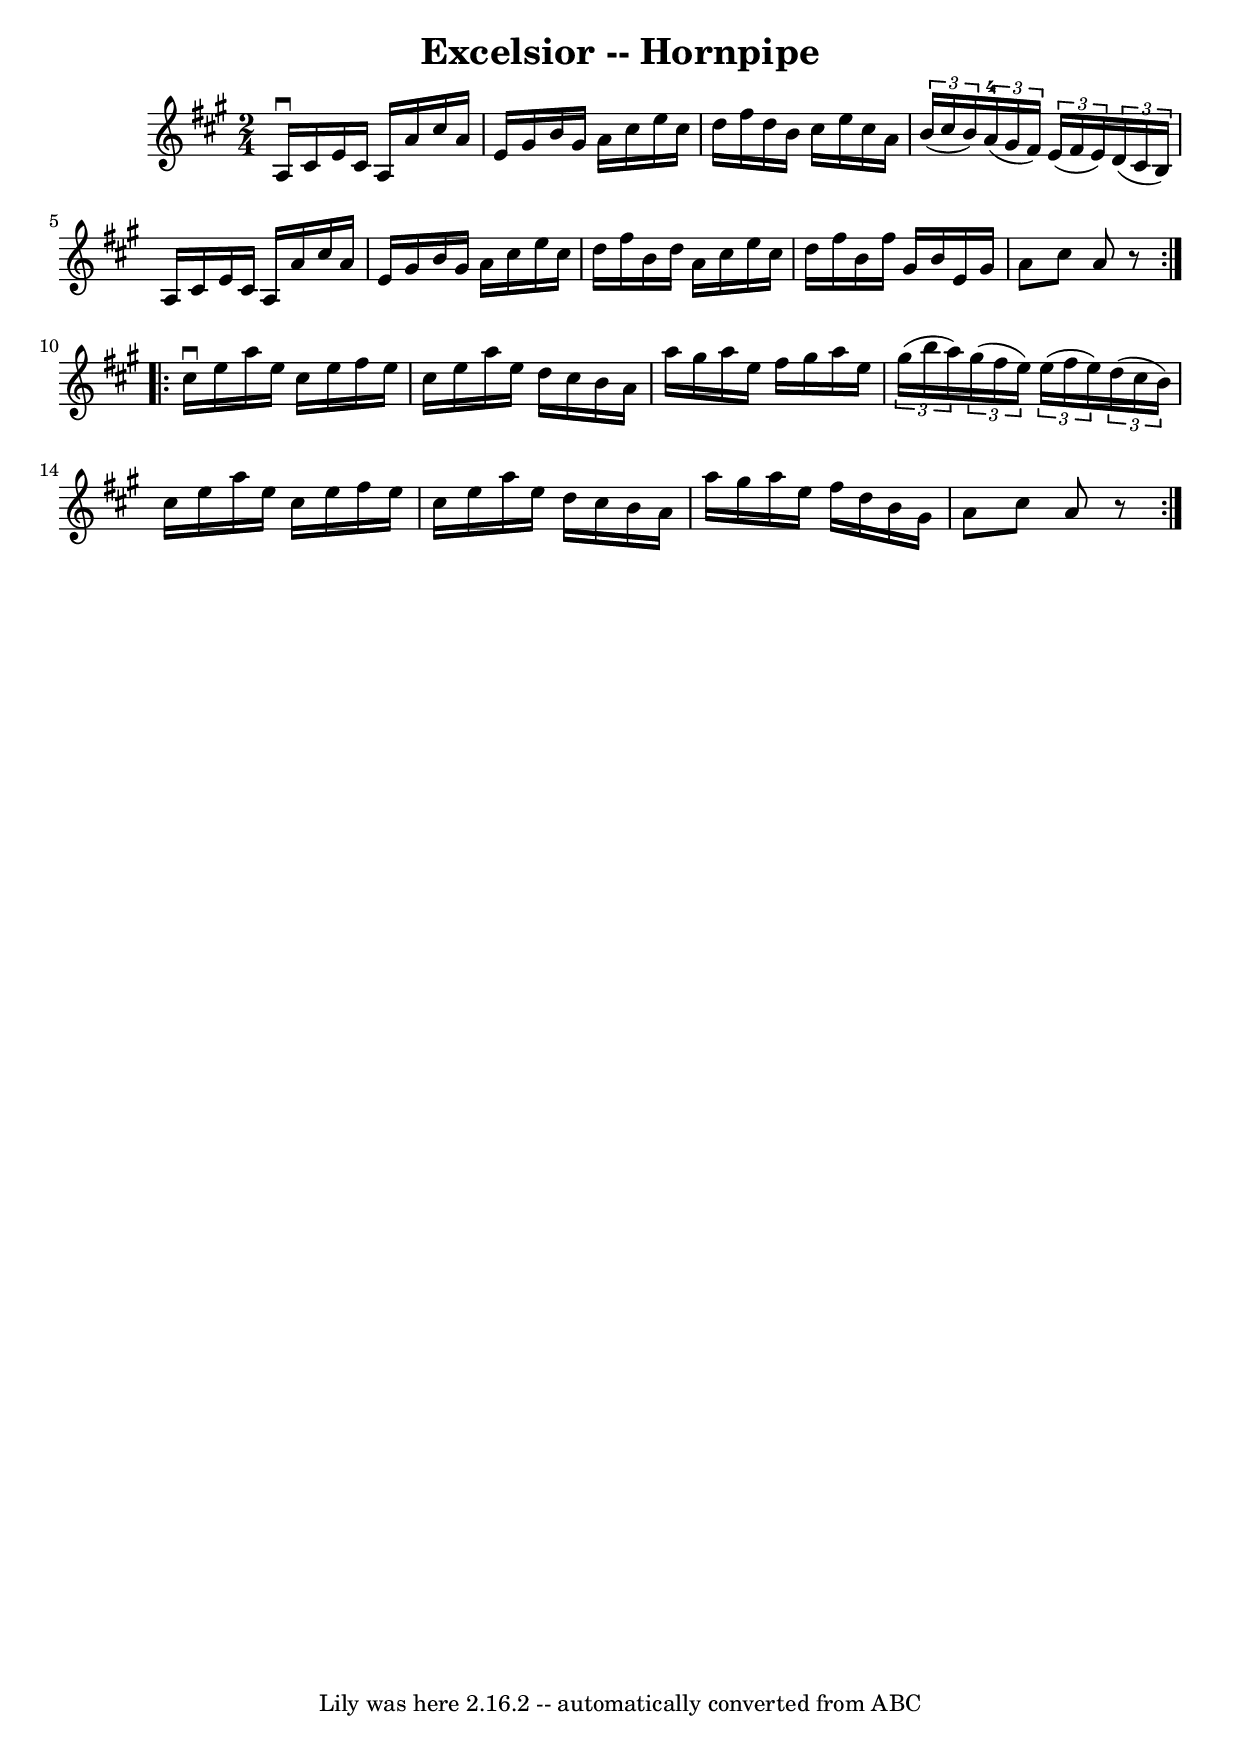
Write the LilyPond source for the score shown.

\version "2.16.2"
\include "Mammoth.ily"
\header {
	%% book = "Cole's 1000 Fiddle Tunes"
	crossRefNumber = "1"
	footnotes = ""
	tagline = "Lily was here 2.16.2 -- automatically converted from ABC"
	title = "Excelsior -- Hornpipe"
}
voicedefault =  {


\repeat volta 2 {
\time 2/4 
\key a \major a16^\downbow cis'16 e'16 cis'16 a16    
a'16 cis''16 a'16  |
 e'16 gis'16 b'16 gis'16 a'16    
cis''16 e''16 cis''16  |
 d''16 fis''16 d''16 b'16    
cis''16 e''16 cis''16 a'16  |
   \times 2/3 { b'16 (cis''16 
 b'16) }   \times 2/3 { a'16-4(gis'16 fis'16) }   
\times 2/3 { e'16 (fis'16 e'16) }   \times 2/3 { d'16 (cis'16   
 b16) } |
 a16 cis'16 e'16 cis'16 a16 a'16    
cis''16 a'16  |
 e'16 gis'16 b'16 gis'16 a'16 cis''16 
 e''16 cis''16  |
 d''16 fis''16 b'16 d''16 a'16    
cis''16 e''16 cis''16  |
 d''16 fis''16 b'16 fis''16    
gis'16 b'16 e'16 gis'16  |
 a'8 cis''8 a'8    r8 }     
\repeat volta 2 { cis''16^\downbow e''16 a''16 e''16 cis''16    
e''16 fis''16 e''16  |
 cis''16 e''16 a''16 e''16    
d''16 cis''16 b'16 a'16  |
 a''16 gis''16 a''16 e''16 
 fis''16 gis''16 a''16 e''16  |
   \times 2/3 { gis''16 (
b''16 a''16) }   \times 2/3 { gis''16 (fis''16 e''16) }   
\times 2/3 { e''16 (fis''16 e''16) }   \times 2/3 { d''16 (
cis''16 b'16) } |
 cis''16 e''16 a''16 e''16    
cis''16 e''16 fis''16 e''16  |
 cis''16 e''16 a''16    
e''16 d''16 cis''16 b'16 a'16  |
 a''16 gis''16 a''16 
 e''16 fis''16 d''16 b'16 gis'16  |
 a'8 cis''8 a'8 
   r8 }   
}

\score{
    <<

	\context Staff="default"
	{
	    \voicedefault 
	}

    >>
	\layout {
	}
	\midi {}
}
